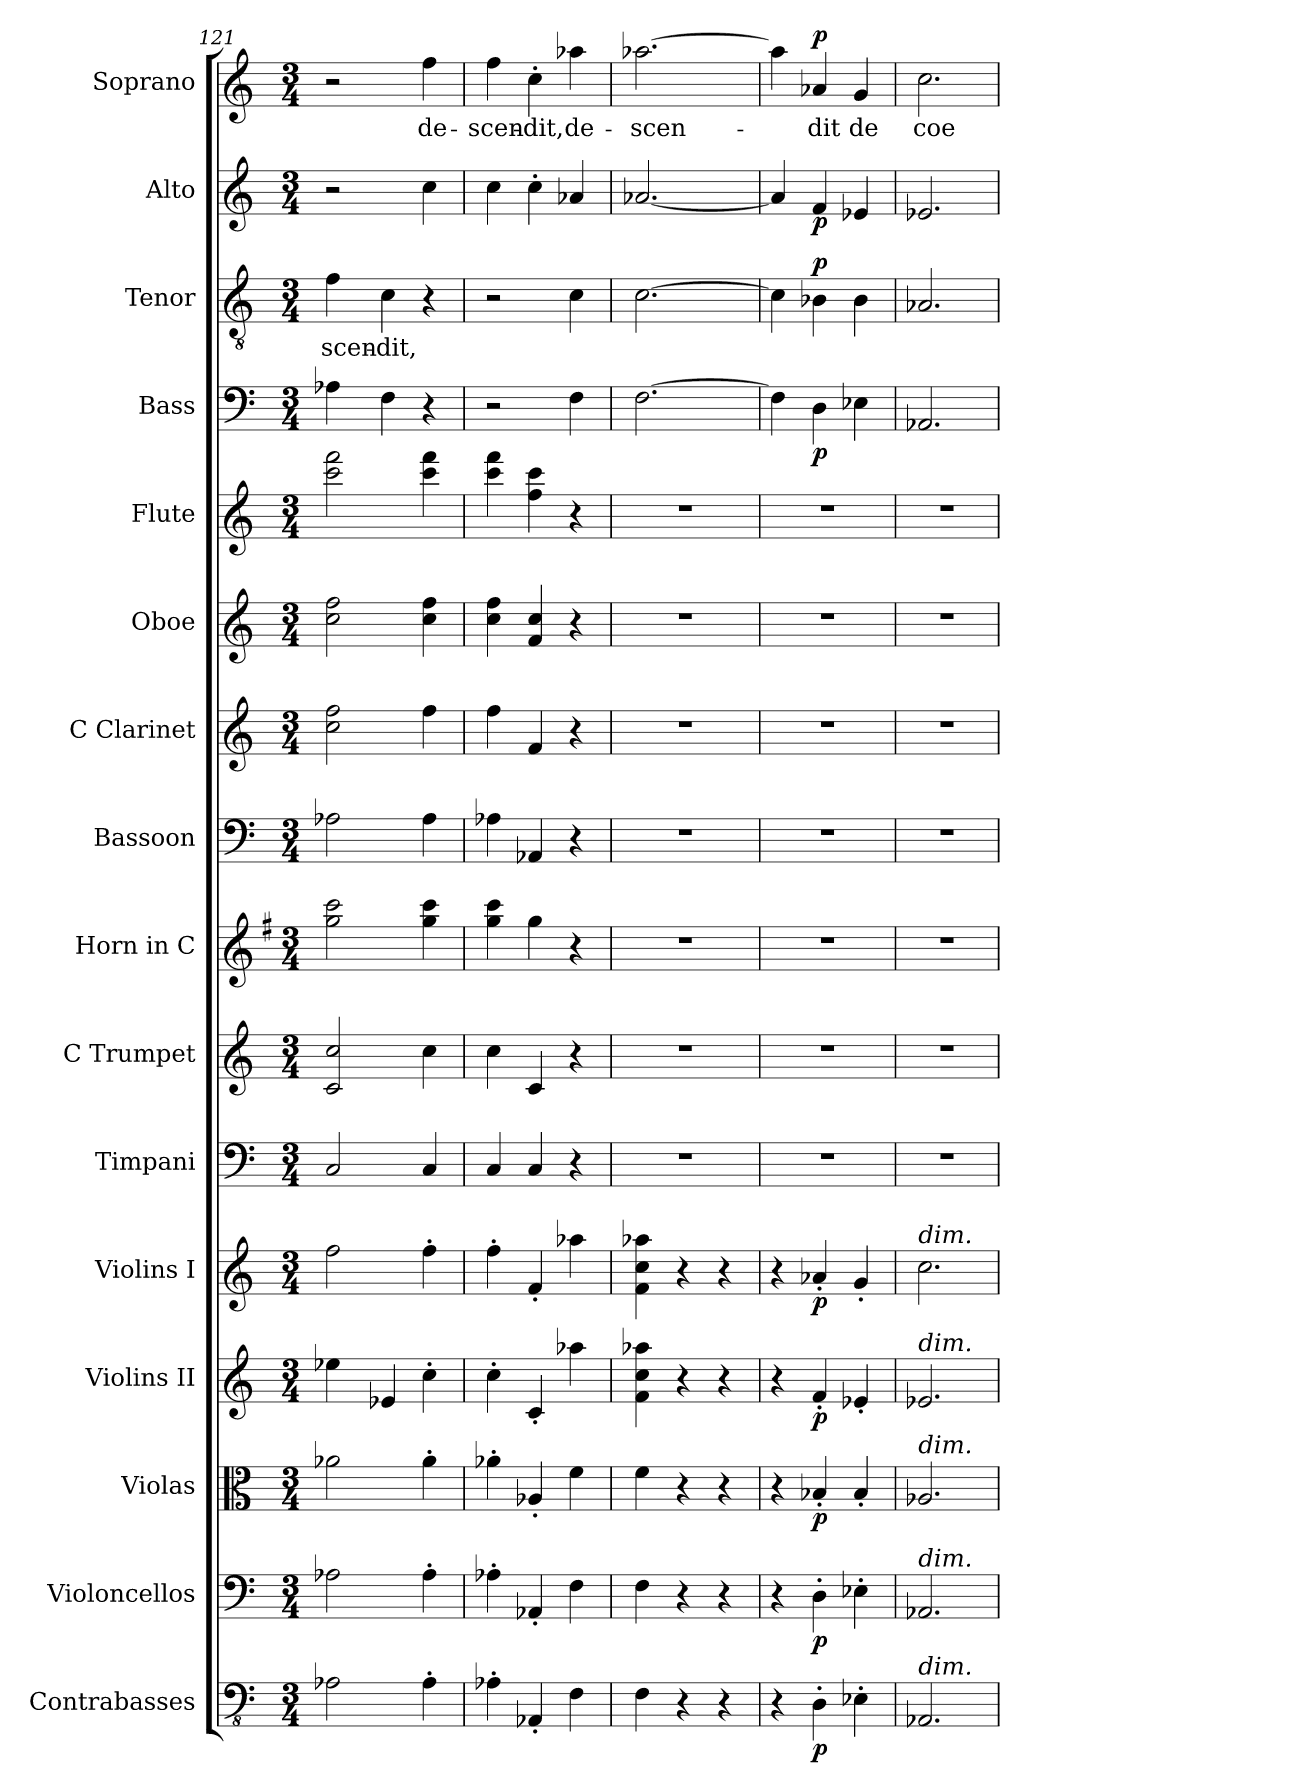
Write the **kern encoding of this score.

**kern	**dynam	**kern	**dynam	**kern	**dynam	**kern	**dynam	**kern	**dynam	**kern	**kern	**kern	**kern	**kern	**kern	**kern	**kern	**dynam	**kern	**text	**dynam	**kern	**dynam	**kern	**text	**dynam
*part16	*part16	*part15	*part15	*part14	*part14	*part13	*part13	*part12	*part12	*part11	*part10	*part9	*part8	*part7	*part6	*part5	*part4	*part4	*part3	*part3	*part3	*part2	*part2	*part1	*part1	*part1
*staff16	*staff16	*staff15	*staff15	*staff14	*staff14	*staff13	*staff13	*staff12	*staff12	*staff11	*staff10	*staff9	*staff8	*staff7	*staff6	*staff5	*staff4	*staff4	*staff3	*staff3	*staff3	*staff2	*staff2	*staff1	*staff1	*staff1
*I"Contrabasses	*	*I"Violoncellos	*	*I"Violas	*	*I"Violins II	*	*I"Violins I	*	*I"Timpani	*I"C Trumpet	*I"Horn in C	*I"Bassoon	*I"C Clarinet	*I"Oboe	*I"Flute	*I"Bass	*	*I"Tenor	*	*	*I"Alto	*	*I"Soprano	*	*
*I'Cbs.	*	*I'Vcs.	*	*I'Vlas.	*	*I'Vlns. II	*	*I'Vlns. I	*	*I'Timp.	*I'C Tpt.	*I'Hn. in C	*I'Bsn.	*I'C Cl.	*I'Ob.	*I'Fl.	*I'B.	*	*I'T.	*	*	*I'A.	*	*I'S.	*	*
*clefFv4	*	*clefF4	*	*clefC3	*	*clefG2	*	*clefG2	*	*clefF4	*clefG2	*clefG2	*clefF4	*clefG2	*clefG2	*clefG2	*clefF4	*	*clefGv2	*	*	*clefG2	*	*clefG2	*	*
*	*	*	*	*	*	*	*	*	*	*	*	*ITrd4c7	*	*ITrd1c2	*	*	*	*	*	*	*	*	*	*	*	*
*k[]	*	*k[]	*	*k[]	*	*k[]	*	*k[]	*	*k[]	*k[]	*k[]	*k[]	*k[b-e-]	*k[]	*k[]	*k[]	*	*k[]	*	*	*k[]	*	*k[]	*	*
*M3/4	*	*M3/4	*	*M3/4	*	*M3/4	*	*M3/4	*	*M3/4	*M3/4	*M3/4	*M3/4	*M3/4	*M3/4	*M3/4	*M3/4	*	*M3/4	*	*	*M3/4	*	*M3/4	*	*
=121	=121	=121	=121	=121	=121	=121	=121	=121	=121	=121	=121	=121	=121	=121	=121	=121	=121	=121	=121	=121	=121	=121	=121	=121	=121	=121
!	!	!	!	!	!	!	!	!	!	!	!	!	!	!	!	!	!	!	!	!LO:LY:b	!	!	!	!	!	!
2AA-X\	.	2A-X\	.	2a-X\	.	4ee-X\	.	2ff\	.	2C/	2c/ 2cc/	2cc\ 2ff\	2A-X\	2b-\ 2ee-\	2cc\ 2ff\	2ccc\ 2fff\	4A-X\	.	4f\	-scen-	.	2r	.	2r	.	.
!	!	!	!	!	!	!	!	!	!	!	!	!	!	!	!	!	!	!	!	!LO:LY:b	!	!	!	!	!	!
.	.	.	.	.	.	4e-X/	.	.	.	.	.	.	.	.	.	.	4F\	.	4c\	-dit,	.	.	.	.	.	.
!	!	!	!	!	!	!	!	!	!	!	!	!	!	!	!	!	!	!	!	!	!	!	!	!	!LO:LY:b	!
4AA-'\	.	4A-'\	.	4a-'\	.	4cc'\	.	4ff'\	.	4C/	4cc\	4cc\ 4ff\	4A-\	4ee-\	4cc\ 4ff\	4ccc\ 4fff\	4r	.	4r	.	.	4cc\	.	4ff\	de-	.
=122	=122	=122	=122	=122	=122	=122	=122	=122	=122	=122	=122	=122	=122	=122	=122	=122	=122	=122	=122	=122	=122	=122	=122	=122	=122	=122
!	!	!	!	!	!	!	!	!	!	!	!	!	!	!	!	!	!	!	!	!	!	!	!	!	!LO:LY:b	!
4AA-X'\	.	4A-X'\	.	4a-X'\	.	4cc'\	.	4ff'\	.	4C/	4cc\	4cc\ 4ff\	4A-X\	4ee-\	4cc\ 4ff\	4ccc\ 4fff\	2r	.	2r	.	.	4cc\	.	4ff\	-scen-	.
!	!	!	!	!	!	!	!	!	!	!	!	!	!	!	!	!	!	!	!	!	!	!	!	!	!LO:LY:b	!
4AAA-X'/	.	4AA-X'/	.	4A-X'/	.	4c'/	.	4f'/	.	4C/	4c/	4cc\	4AA-X/	4e-/	4f/ 4cc/	4ff\ 4ccc\	.	.	.	.	.	4cc'\	.	4cc'\	-dit,	.
!	!	!	!	!	!	!	!	!	!	!	!	!	!	!	!	!	!	!	!	!	!	!	!	!	!LO:LY:b	!
4FF\	.	4F\	.	4f\	.	4aa-X\	.	4aa-X\	.	4r	4r	4r	4r	4r	4r	4r	4F\	.	4c\	.	.	4a-X/	.	4aa-X\	de-	.
=123	=123	=123	=123	=123	=123	=123	=123	=123	=123	=123	=123	=123	=123	=123	=123	=123	=123	=123	=123	=123	=123	=123	=123	=123	=123	=123
!	!	!	!	!	!	!	!	!	!	!	!	!	!	!	!	!	!	!	!	!	!	!	!	!	!LO:LY:b	!
4FF\	.	4F\	.	4f\	.	4f\ 4cc\ 4aa-X\	.	4f\ 4cc\ 4aa-X\	.	2.r	2.r	2.r	2.r	2.r	2.r	2.r	[2.F\	.	[2.c\	.	.	[2.a-X/	.	[2.aa-X\	-scen-	.
4r	.	4r	.	4r	.	4r	.	4r	.	.	.	.	.	.	.	.	.	.	.	.	.	.	.	.	.	.
4r	.	4r	.	4r	.	4r	.	4r	.	.	.	.	.	.	.	.	.	.	.	.	.	.	.	.	.	.
=124	=124	=124	=124	=124	=124	=124	=124	=124	=124	=124	=124	=124	=124	=124	=124	=124	=124	=124	=124	=124	=124	=124	=124	=124	=124	=124
4r	.	4r	.	4r	.	4r	.	4r	.	2.r	2.r	2.r	2.r	2.r	2.r	2.r	4F\]	.	4c\]	.	.	4a-/]	.	4aa-\]	.	.
!	!LO:DY:b	!	!LO:DY:b	!	!LO:DY:b	!	!LO:DY:b	!	!LO:DY:b	!	!	!	!	!	!	!	!	!LO:DY:b	!	!	!LO:DY:b	!	!LO:DY:b	!	!LO:LY:b	!LO:DY:a
4DD'\	p	4D'\	p	4B-X'/	p	4f'/	p	4a-X'/	p	.	.	.	.	.	.	.	4D\	p	4B-X\	.	p	4f/	p	4a-X/	-dit	p
!	!	!	!	!	!	!	!	!	!	!	!	!	!	!	!	!	!	!	!	!	!	!	!	!	!LO:LY:b	!
4EE-X'\	.	4E-X'\	.	4B-'/	.	4e-X'/	.	4g'/	.	.	.	.	.	.	.	.	4E-X\	.	4B-\	.	.	4e-X/	.	4g/	de	.
=125	=125	=125	=125	=125	=125	=125	=125	=125	=125	=125	=125	=125	=125	=125	=125	=125	=125	=125	=125	=125	=125	=125	=125	=125	=125	=125
!	!	!	!	!	!	!	!	!LO:TX:a:i:t=dim.	!	!	!	!	!	!	!	!	!	!	!	!	!	!	!	!	!	!
!	!	!	!	!	!	!LO:TX:a:i:t=dim.	!	!	!	!	!	!	!	!	!	!	!	!	!	!	!	!	!	!	!	!
!	!	!	!	!LO:TX:a:i:t=dim.	!	!	!	!	!	!	!	!	!	!	!	!	!	!	!	!	!	!	!	!	!	!
!	!	!LO:TX:a:i:t=dim.	!	!	!	!	!	!	!	!	!	!	!	!	!	!	!	!	!	!	!	!	!	!	!	!
!LO:TX:a:i:t=dim.	!	!	!	!	!	!	!	!	!	!	!	!	!	!	!	!	!	!	!	!	!	!	!	!	!	!
!	!	!	!	!	!	!	!	!	!	!	!	!	!	!	!	!	!	!	!	!	!	!	!	!	!LO:LY:b	!
2.AAA-X/	.	2.AA-X/	.	2.A-X/	.	2.e-X/	.	2.cc\	.	2.r	2.r	2.r	2.r	2.r	2.r	2.r	2.AA-X/	.	2.A-X/	.	.	2.e-X/	.	2.cc\	coe-	.
=	=	=	=	=	=	=	=	=	=	=	=	=	=	=	=	=	=	=	=	=	=	=	=	=	=	=
*-	*-	*-	*-	*-	*-	*-	*-	*-	*-	*-	*-	*-	*-	*-	*-	*-	*-	*-	*-	*-	*-	*-	*-	*-	*-	*-
